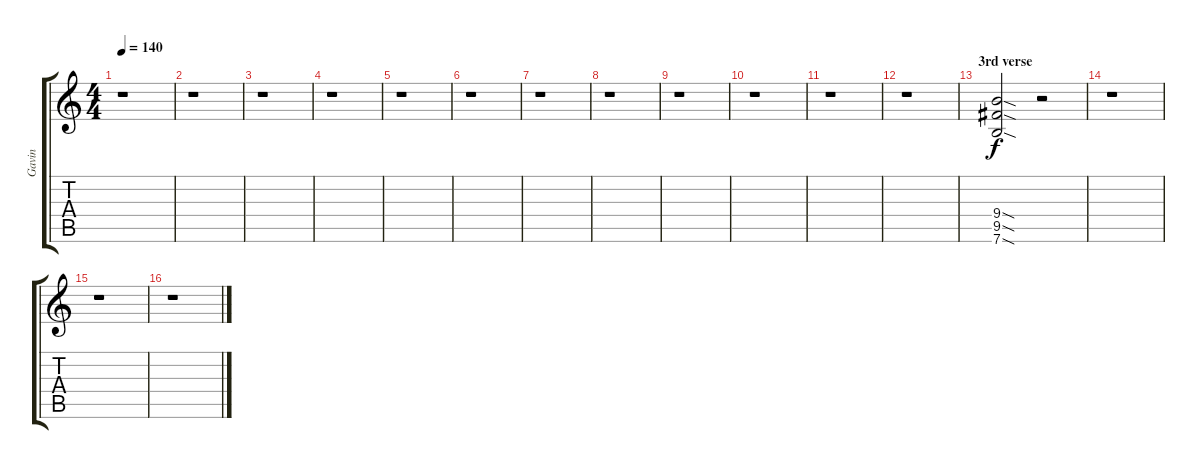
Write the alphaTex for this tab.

\track ("Gavin " "Gavin ") {instrument distortionguitar}
\staff {score tabs}
\tuning (E4 B3 G3 D3 A2 E2) {hide}
\ts (4 4)
\tempo 140
\clef g2
\ks c
r.1{dy f} |
r.1 |
r.1 |
r.1 |
r.1 |
r.1 |
r.1 |
r.1 |
r.1 |
r.1 |
r.1 |
r.1 |
\section ("" "3rd verse")
(9.4{sod} 9.5{sod} 7.6{sod}).2 r.2 |
r.1 |
r.1 |
r.1
